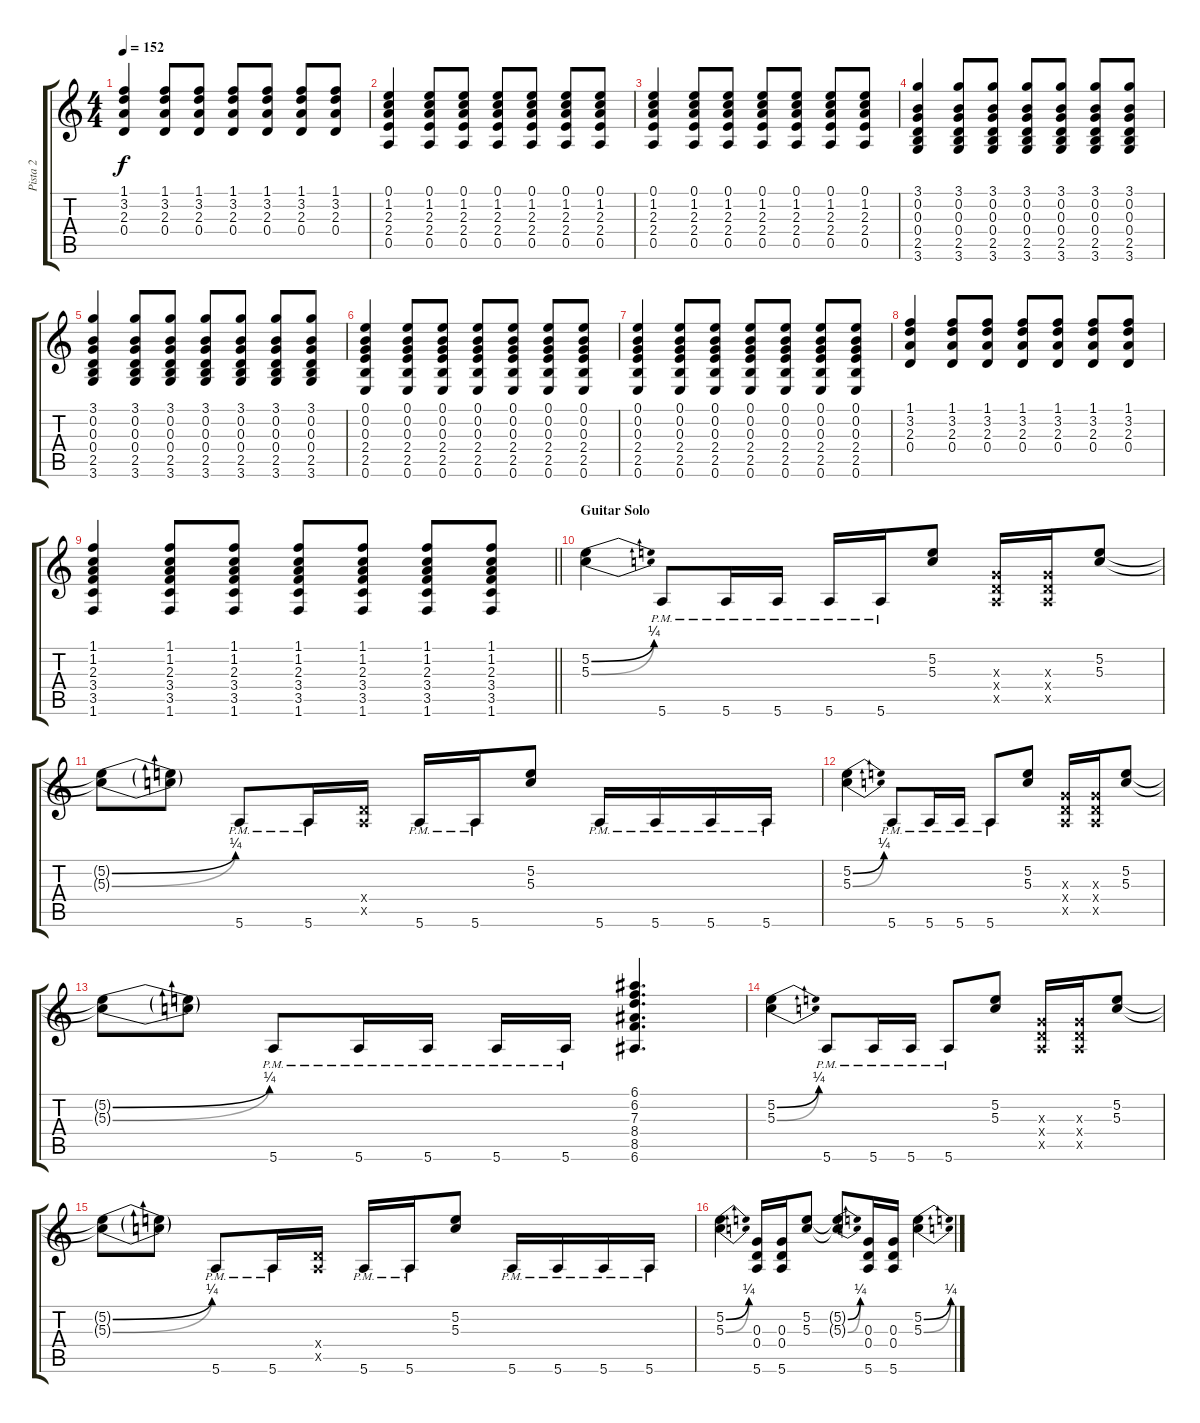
\track ("Pista 2" "Pista 2") {instrument overdrivenguitar}
\staff {score tabs}
\tuning (E4 B3 G3 D3 A2 E2) {hide}
\ts (4 4)
\tempo 152
\clef g2
\ks c
(1.1 3.2 2.3 0.4).4{dy f} (1.1 3.2 2.3 0.4).8 (1.1 3.2 2.3 0.4).8 (1.1 3.2 2.3 0.4).8 (1.1 3.2 2.3 0.4).8 (1.1 3.2 2.3 0.4).8 (1.1 3.2 2.3 0.4).8 |
(0.1 1.2 2.3 2.4 0.5).4 (0.1 1.2 2.3 2.4 0.5).8 (0.1 1.2 2.3 2.4 0.5).8 (0.1 1.2 2.3 2.4 0.5).8 (0.1 1.2 2.3 2.4 0.5).8 (0.1 1.2 2.3 2.4 0.5).8 (0.1 1.2 2.3 2.4 0.5).8 |
(0.1 1.2 2.3 2.4 0.5).4 (0.1 1.2 2.3 2.4 0.5).8 (0.1 1.2 2.3 2.4 0.5).8 (0.1 1.2 2.3 2.4 0.5).8 (0.1 1.2 2.3 2.4 0.5).8 (0.1 1.2 2.3 2.4 0.5).8 (0.1 1.2 2.3 2.4 0.5).8 |
(3.1 0.2 0.3 0.4 2.5 3.6).4 (3.1 0.2 0.3 0.4 2.5 3.6).8 (3.1 0.2 0.3 0.4 2.5 3.6).8 (3.1 0.2 0.3 0.4 2.5 3.6).8 (3.1 0.2 0.3 0.4 2.5 3.6).8 (3.1 0.2 0.3 0.4 2.5 3.6).8 (3.1 0.2 0.3 0.4 2.5 3.6).8 |
(3.1 0.2 0.3 0.4 2.5 3.6).4 (3.1 0.2 0.3 0.4 2.5 3.6).8 (3.1 0.2 0.3 0.4 2.5 3.6).8 (3.1 0.2 0.3 0.4 2.5 3.6).8 (3.1 0.2 0.3 0.4 2.5 3.6).8 (3.1 0.2 0.3 0.4 2.5 3.6).8 (3.1 0.2 0.3 0.4 2.5 3.6).8 |
(0.1 0.2 0.3 2.4 2.5 0.6).4 (0.1 0.2 0.3 2.4 2.5 0.6).8 (0.1 0.2 0.3 2.4 2.5 0.6).8 (0.1 0.2 0.3 2.4 2.5 0.6).8 (0.1 0.2 0.3 2.4 2.5 0.6).8 (0.1 0.2 0.3 2.4 2.5 0.6).8 (0.1 0.2 0.3 2.4 2.5 0.6).8 |
(0.1 0.2 0.3 2.4 2.5 0.6).4 (0.1 0.2 0.3 2.4 2.5 0.6).8 (0.1 0.2 0.3 2.4 2.5 0.6).8 (0.1 0.2 0.3 2.4 2.5 0.6).8 (0.1 0.2 0.3 2.4 2.5 0.6).8 (0.1 0.2 0.3 2.4 2.5 0.6).8 (0.1 0.2 0.3 2.4 2.5 0.6).8 |
(1.1 3.2 2.3 0.4).4 (1.1 3.2 2.3 0.4).8 (1.1 3.2 2.3 0.4).8 (1.1 3.2 2.3 0.4).8 (1.1 3.2 2.3 0.4).8 (1.1 3.2 2.3 0.4).8 (1.1 3.2 2.3 0.4).8 |
\barLineRight lightlight
(1.1 1.2 2.3 3.4 3.5 1.6).4 (1.1 1.2 2.3 3.4 3.5 1.6).8 (1.1 1.2 2.3 3.4 3.5 1.6).8 (1.1 1.2 2.3 3.4 3.5 1.6).8 (1.1 1.2 2.3 3.4 3.5 1.6).8 (1.1 1.2 2.3 3.4 3.5 1.6).8 (1.1 1.2 2.3 3.4 3.5 1.6).8 |
\section ("" "Guitar Solo")
(5.2{be (bend 0 0 60 1)} 5.3{be (bend 0 0 60 1)}).4 5.6{pm}.8 5.6{pm}.16 5.6{pm}.16 5.6{pm}.16 5.6{pm}.16 (5.2 5.3).8 (0.3{x} 0.4{x} 0.5{x}).16 (0.3{x} 0.4{x} 0.5{x}).16 (5.2 5.3).8 |
(5.2{be (bend 0 0 60 1) t} 5.3{be (bend 0 0 60 1) t}).8 (5.2{t} 5.3{t}).8 5.6{pm}.8 5.6{pm}.16 (0.4{x} 0.5{x}).16 5.6{pm}.16 5.6{pm}.16 (5.2 5.3).8 5.6{pm}.16 5.6{pm}.16 5.6{pm}.16 5.6{pm}.16 |
(5.2{be (bend 0 0 60 1)} 5.3{be (bend 0 0 60 1)}).4 5.6{pm}.8 5.6{pm}.16 5.6{pm}.16 5.6{pm}.8 (5.2 5.3).8 (0.3{x} 0.4{x} 0.5{x}).16 (0.3{x} 0.4{x} 0.5{x}).16 (5.2 5.3).8 |
(5.2{be (bend 0 0 60 1) t} 5.3{be (bend 0 0 60 1) t}).8 (5.2{t} 5.3{t}).8 5.6{pm}.8 5.6{pm}.16 5.6{pm}.16 5.6{pm}.16 5.6{pm}.16 (6.1 6.2 7.3 8.4 8.5 6.6).4{d} |
(5.2{be (bend 0 0 60 1)} 5.3{be (bend 0 0 60 1)}).4 5.6{pm}.8 5.6{pm}.16 5.6{pm}.16 5.6{pm}.8 (5.2 5.3).8 (0.3{x} 0.4{x} 0.5{x}).16 (0.3{x} 0.4{x} 0.5{x}).16 (5.2 5.3).8 |
(5.2{be (bend 0 0 60 1) t} 5.3{be (bend 0 0 60 1) t}).8 (5.2{t} 5.3{t}).8 5.6{pm}.8 5.6{pm}.16 (0.4{x} 0.5{x}).16 5.6{pm}.16 5.6{pm}.16 (5.2 5.3).8 5.6{pm}.16 5.6{pm}.16 5.6{pm}.16 5.6{pm}.16 |
(5.2{be (bend 0 0 60 1)} 5.3{be (bend 0 0 60 1)}).4 (0.3 0.4 5.6).16 (0.3 0.4 5.6).16 (5.2 5.3).8 (5.2{be (bend 0 0 60 1) t} 5.3{be (bend 0 0 60 1) t}).8 (0.3 0.4 5.6).16 (0.3 0.4 5.6).16 (5.2{be (bend 0 0 60 1)} 5.3{be (bend 0 0 60 1)}).4
